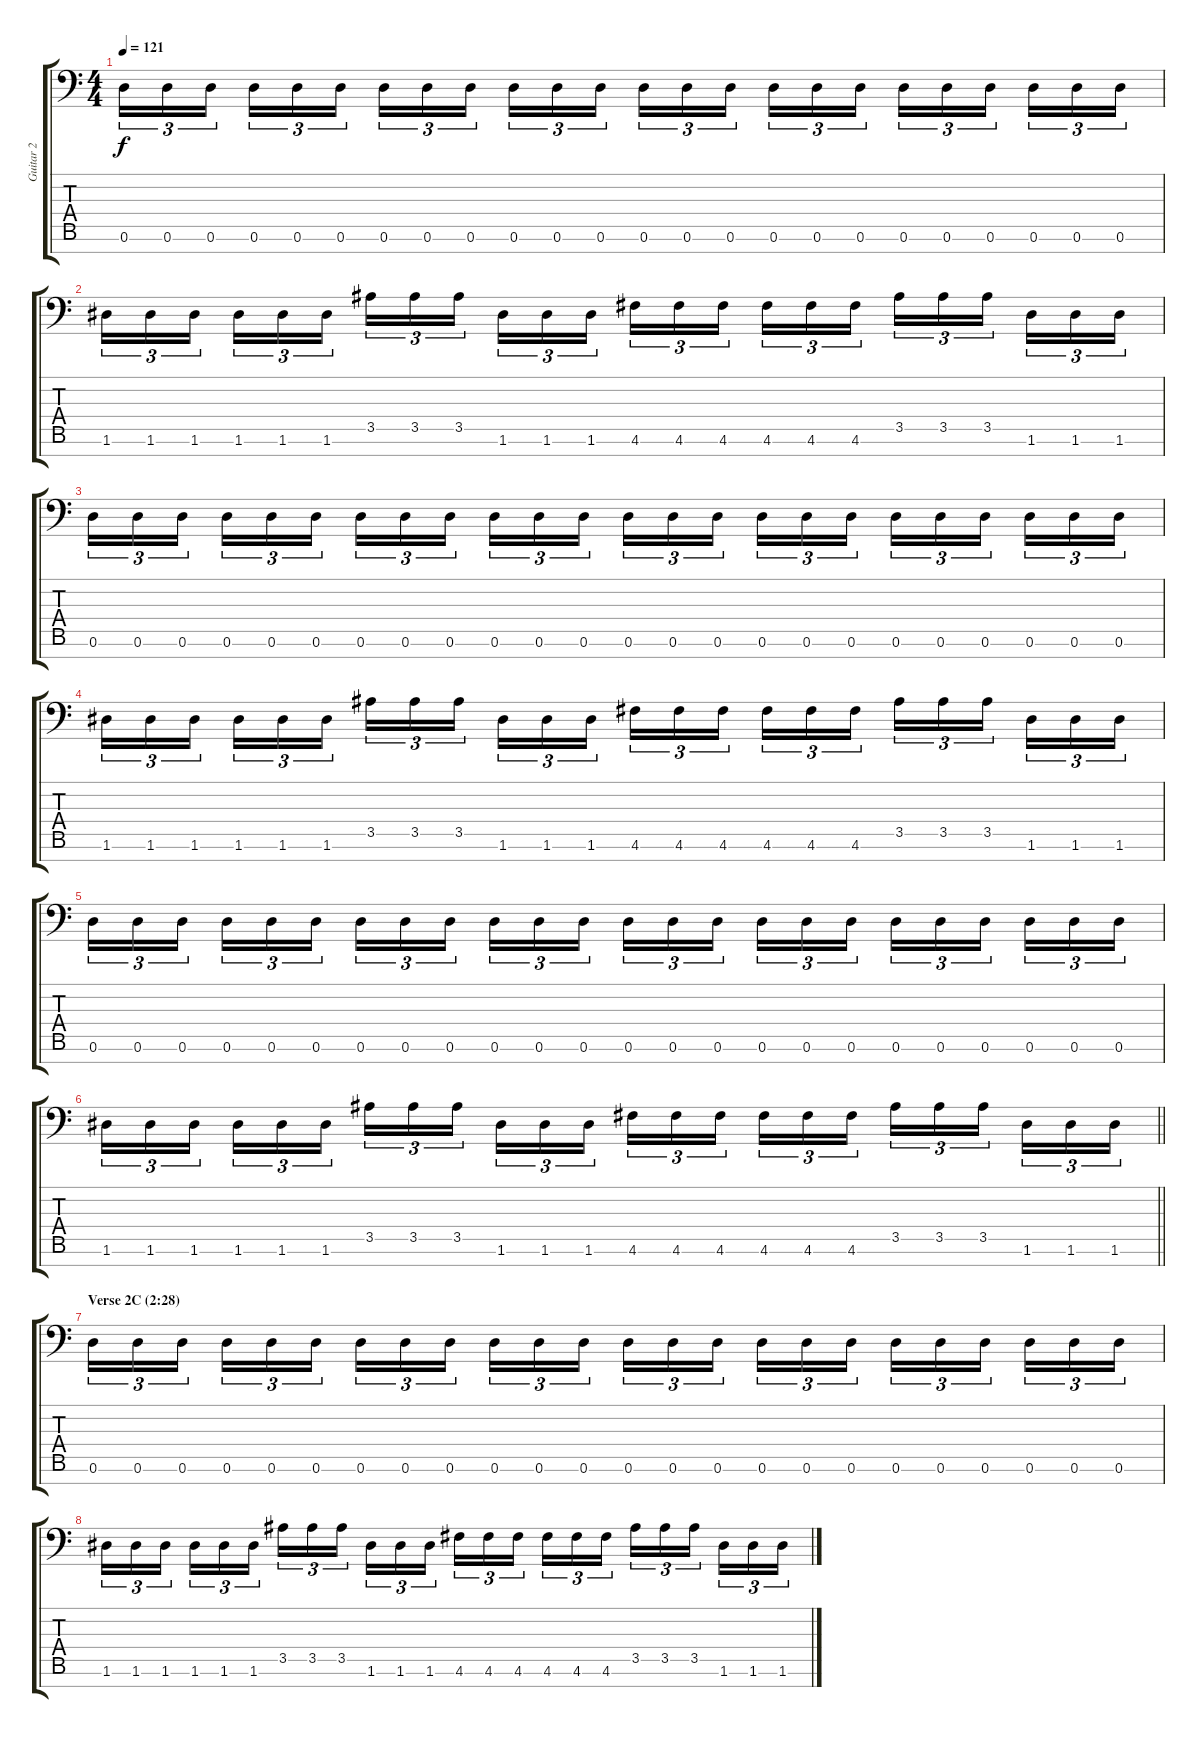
\track ("Guitar 2" "Guitar 2") {instrument distortionguitar}
\staff {score tabs}
\tuning (D4 A3 F3 C3 G2 D2 A1) {hide}
\ts (4 4)
\tempo 121
\clef f4
\ks c
0.6.16{tu (3 2) dy f} 0.6.16{tu (3 2)} 0.6.16{tu (3 2) beam splitsecondary} 0.6.16{tu (3 2)} 0.6.16{tu (3 2)} 0.6.16{tu (3 2)} 0.6.16{tu (3 2)} 0.6.16{tu (3 2)} 0.6.16{tu (3 2) beam splitsecondary} 0.6.16{tu (3 2)} 0.6.16{tu (3 2)} 0.6.16{tu (3 2)} 0.6.16{tu (3 2)} 0.6.16{tu (3 2)} 0.6.16{tu (3 2) beam splitsecondary} 0.6.16{tu (3 2)} 0.6.16{tu (3 2)} 0.6.16{tu (3 2)} 0.6.16{tu (3 2)} 0.6.16{tu (3 2)} 0.6.16{tu (3 2) beam splitsecondary} 0.6.16{tu (3 2)} 0.6.16{tu (3 2)} 0.6.16{tu (3 2)} |
1.6.16{tu (3 2)} 1.6.16{tu (3 2)} 1.6.16{tu (3 2) beam splitsecondary} 1.6.16{tu (3 2)} 1.6.16{tu (3 2)} 1.6.16{tu (3 2)} 3.5.16{tu (3 2)} 3.5.16{tu (3 2)} 3.5.16{tu (3 2) beam splitsecondary} 1.6.16{tu (3 2)} 1.6.16{tu (3 2)} 1.6.16{tu (3 2)} 4.6.16{tu (3 2)} 4.6.16{tu (3 2)} 4.6.16{tu (3 2) beam splitsecondary} 4.6.16{tu (3 2)} 4.6.16{tu (3 2)} 4.6.16{tu (3 2)} 3.5.16{tu (3 2)} 3.5.16{tu (3 2)} 3.5.16{tu (3 2) beam splitsecondary} 1.6.16{tu (3 2)} 1.6.16{tu (3 2)} 1.6.16{tu (3 2)} |
0.6.16{tu (3 2)} 0.6.16{tu (3 2)} 0.6.16{tu (3 2) beam splitsecondary} 0.6.16{tu (3 2)} 0.6.16{tu (3 2)} 0.6.16{tu (3 2)} 0.6.16{tu (3 2)} 0.6.16{tu (3 2)} 0.6.16{tu (3 2) beam splitsecondary} 0.6.16{tu (3 2)} 0.6.16{tu (3 2)} 0.6.16{tu (3 2)} 0.6.16{tu (3 2)} 0.6.16{tu (3 2)} 0.6.16{tu (3 2) beam splitsecondary} 0.6.16{tu (3 2)} 0.6.16{tu (3 2)} 0.6.16{tu (3 2)} 0.6.16{tu (3 2)} 0.6.16{tu (3 2)} 0.6.16{tu (3 2) beam splitsecondary} 0.6.16{tu (3 2)} 0.6.16{tu (3 2)} 0.6.16{tu (3 2)} |
1.6.16{tu (3 2)} 1.6.16{tu (3 2)} 1.6.16{tu (3 2) beam splitsecondary} 1.6.16{tu (3 2)} 1.6.16{tu (3 2)} 1.6.16{tu (3 2)} 3.5.16{tu (3 2)} 3.5.16{tu (3 2)} 3.5.16{tu (3 2) beam splitsecondary} 1.6.16{tu (3 2)} 1.6.16{tu (3 2)} 1.6.16{tu (3 2)} 4.6.16{tu (3 2)} 4.6.16{tu (3 2)} 4.6.16{tu (3 2) beam splitsecondary} 4.6.16{tu (3 2)} 4.6.16{tu (3 2)} 4.6.16{tu (3 2)} 3.5.16{tu (3 2)} 3.5.16{tu (3 2)} 3.5.16{tu (3 2) beam splitsecondary} 1.6.16{tu (3 2)} 1.6.16{tu (3 2)} 1.6.16{tu (3 2)} |
0.6.16{tu (3 2)} 0.6.16{tu (3 2)} 0.6.16{tu (3 2) beam splitsecondary} 0.6.16{tu (3 2)} 0.6.16{tu (3 2)} 0.6.16{tu (3 2)} 0.6.16{tu (3 2)} 0.6.16{tu (3 2)} 0.6.16{tu (3 2) beam splitsecondary} 0.6.16{tu (3 2)} 0.6.16{tu (3 2)} 0.6.16{tu (3 2)} 0.6.16{tu (3 2)} 0.6.16{tu (3 2)} 0.6.16{tu (3 2) beam splitsecondary} 0.6.16{tu (3 2)} 0.6.16{tu (3 2)} 0.6.16{tu (3 2)} 0.6.16{tu (3 2)} 0.6.16{tu (3 2)} 0.6.16{tu (3 2) beam splitsecondary} 0.6.16{tu (3 2)} 0.6.16{tu (3 2)} 0.6.16{tu (3 2)} |
\barLineRight lightlight
1.6.16{tu (3 2)} 1.6.16{tu (3 2)} 1.6.16{tu (3 2) beam splitsecondary} 1.6.16{tu (3 2)} 1.6.16{tu (3 2)} 1.6.16{tu (3 2)} 3.5.16{tu (3 2)} 3.5.16{tu (3 2)} 3.5.16{tu (3 2) beam splitsecondary} 1.6.16{tu (3 2)} 1.6.16{tu (3 2)} 1.6.16{tu (3 2)} 4.6.16{tu (3 2)} 4.6.16{tu (3 2)} 4.6.16{tu (3 2) beam splitsecondary} 4.6.16{tu (3 2)} 4.6.16{tu (3 2)} 4.6.16{tu (3 2)} 3.5.16{tu (3 2)} 3.5.16{tu (3 2)} 3.5.16{tu (3 2) beam splitsecondary} 1.6.16{tu (3 2)} 1.6.16{tu (3 2)} 1.6.16{tu (3 2)} |
\section ("" "Verse 2C (2:28)")
0.6.16{tu (3 2)} 0.6.16{tu (3 2)} 0.6.16{tu (3 2) beam splitsecondary} 0.6.16{tu (3 2)} 0.6.16{tu (3 2)} 0.6.16{tu (3 2)} 0.6.16{tu (3 2)} 0.6.16{tu (3 2)} 0.6.16{tu (3 2) beam splitsecondary} 0.6.16{tu (3 2)} 0.6.16{tu (3 2)} 0.6.16{tu (3 2)} 0.6.16{tu (3 2)} 0.6.16{tu (3 2)} 0.6.16{tu (3 2) beam splitsecondary} 0.6.16{tu (3 2)} 0.6.16{tu (3 2)} 0.6.16{tu (3 2)} 0.6.16{tu (3 2)} 0.6.16{tu (3 2)} 0.6.16{tu (3 2) beam splitsecondary} 0.6.16{tu (3 2)} 0.6.16{tu (3 2)} 0.6.16{tu (3 2)} |
1.6.16{tu (3 2)} 1.6.16{tu (3 2)} 1.6.16{tu (3 2) beam splitsecondary} 1.6.16{tu (3 2)} 1.6.16{tu (3 2)} 1.6.16{tu (3 2)} 3.5.16{tu (3 2)} 3.5.16{tu (3 2)} 3.5.16{tu (3 2) beam splitsecondary} 1.6.16{tu (3 2)} 1.6.16{tu (3 2)} 1.6.16{tu (3 2)} 4.6.16{tu (3 2)} 4.6.16{tu (3 2)} 4.6.16{tu (3 2) beam splitsecondary} 4.6.16{tu (3 2)} 4.6.16{tu (3 2)} 4.6.16{tu (3 2)} 3.5.16{tu (3 2)} 3.5.16{tu (3 2)} 3.5.16{tu (3 2) beam splitsecondary} 1.6.16{tu (3 2)} 1.6.16{tu (3 2)} 1.6.16{tu (3 2)}
